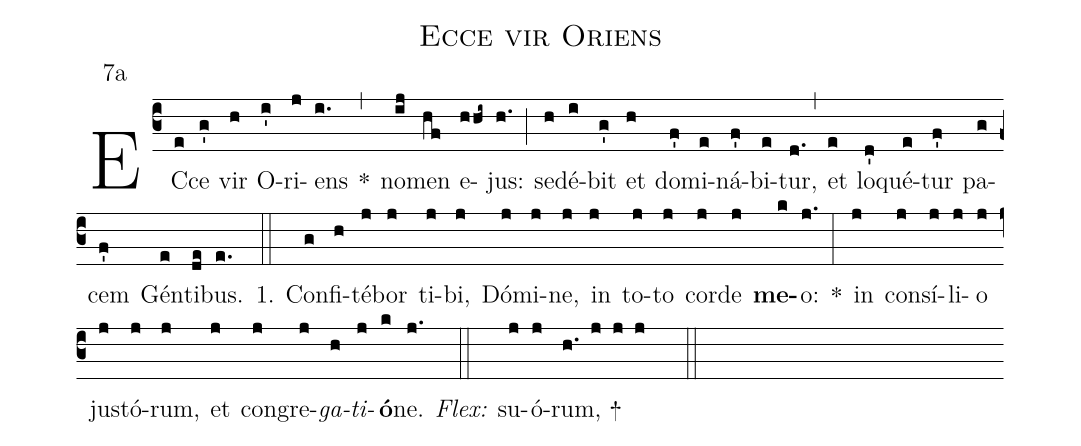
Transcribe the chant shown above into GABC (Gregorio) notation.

name:Ecce vir Oriens;
office-part:Antiphona;
mode:7;
annotation:7a;
%%
(c3) EC(e)ce(g') vir(h) O(i')ri(j)ens(i.) *(,) no(ij)men(hf) e(hhi~)jus:(h.) (;) se(h)dé(i)bit(g') et(h) do(f')mi(e)ná(f')bi(e)tur,(d.) (,) et(e) lo(d')qué(e)tur(f') pa(g)cem(f') Gén(e)ti(de)bus.(e.) (::) 1. Con(g)fi(h)té(j)bor(j) ti(j)bi,(j) Dó(j)mi(j)ne,(j) in(j) to(j)to(j) cor(j)de(j) <b>me</b>(k)o:(j.) *(:) in(j) con(j)sí(j)li(j)o(j) jus(j)tó(j)rum,(j) et(j) con(j)gre(j)<i>ga</i>(h)<i>ti</i>(j)<b>ó</b>(k)ne.(j.)
<i>Flex:</i>(::)  su(j)ó(j)rum, +(h. j j j  ::)
